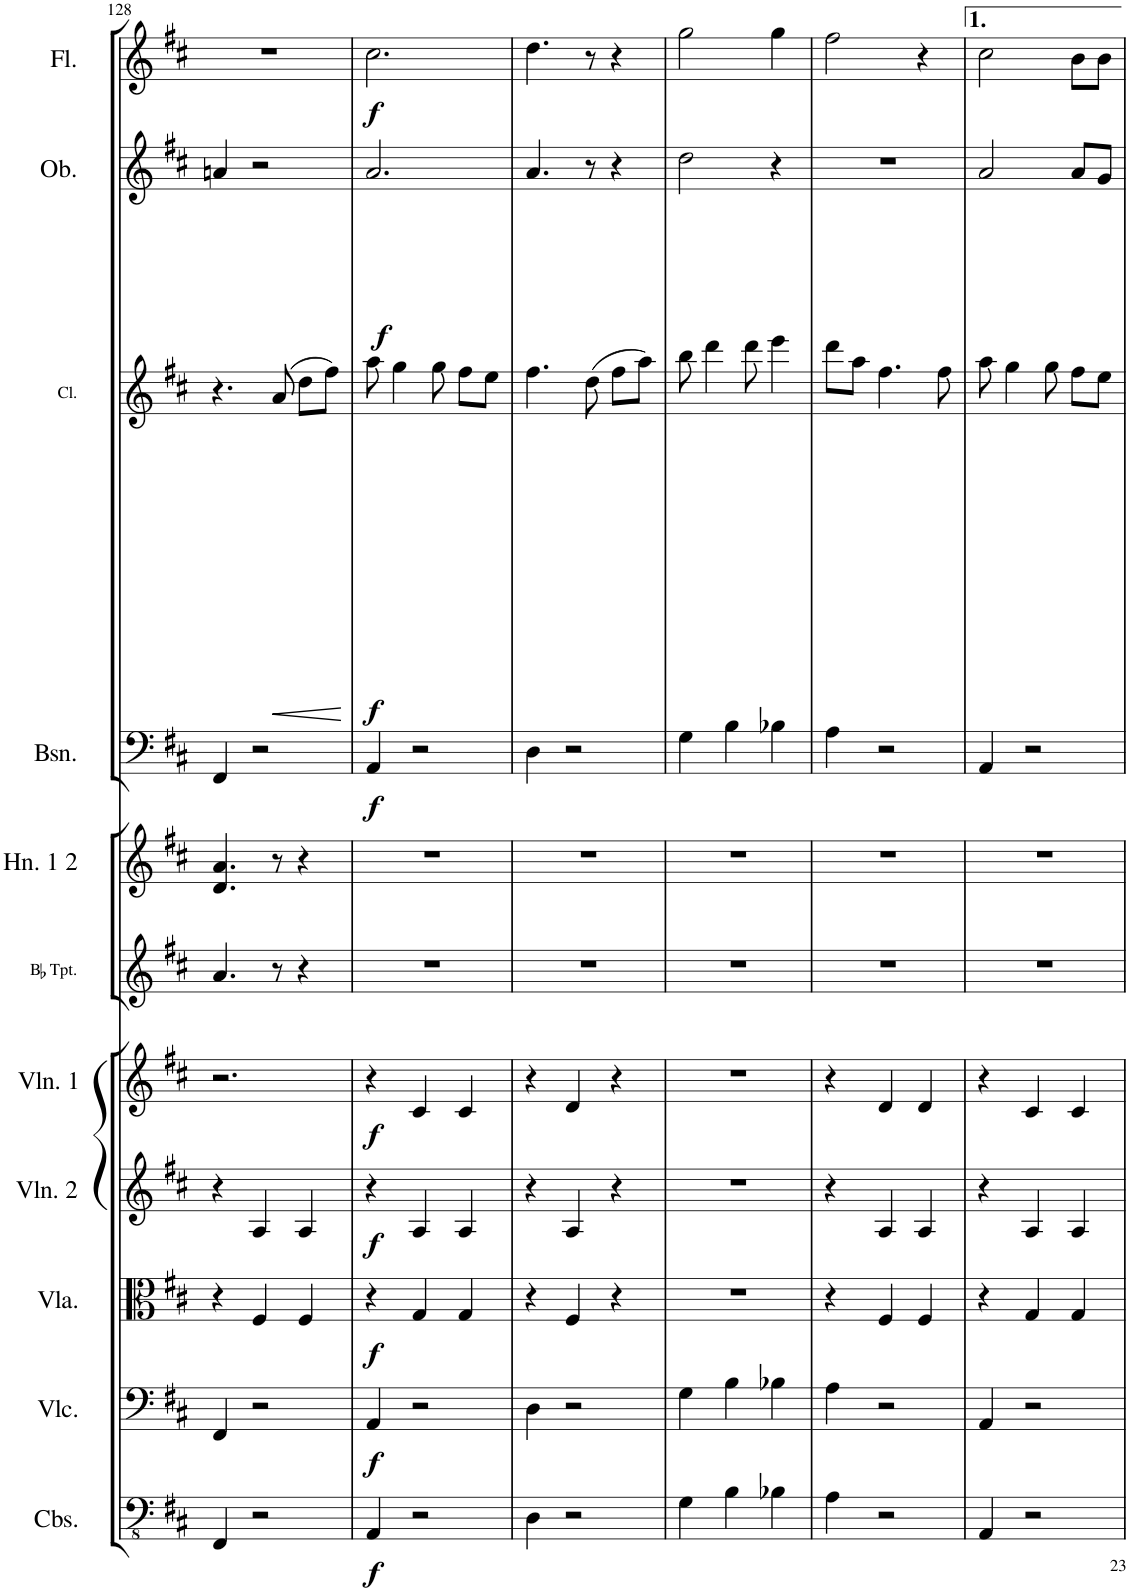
**kern	**dynam	**kern	**dynam	**kern	**dynam	**kern	**dynam	**kern	**dynam	**kern	**kern	**kern	**dynam	**kern	**dynam	**kern	**dynam	**kern	**dynam
*part11	*part11	*part10	*part10	*part9	*part9	*part8	*part8	*part7	*part7	*part6	*part5	*part4	*part4	*part3	*part3	*part2	*part2	*part1	*part1
*staff11	*staff11	*staff10	*staff10	*staff9	*staff9	*staff8	*staff8	*staff7	*staff7	*staff6	*staff5	*staff4	*staff4	*staff3	*staff3	*staff2	*staff2	*staff1	*staff1
*I"Basses	*	*I"Cellos	*	*I"Violas	*	*I"Violins 2	*	*I"Violins 1	*	*I"B Flat Trumpet	*I"F Horn 1 2	*I"Bassoon	*	*I"B Flat Clarinet	*	*I"Oboe	*	*I"Flute	*
*	*	*	*	*I'Vla.	*	*I'Vln. 2	*	*I'Vln. 1	*	*	*I'Hn. 1 2	*I'Bsn.	*	*I'Cl.	*	*I'Ob.	*	*I'Fl.	*
!!LO:PB:g=z
*clefFv4	*	*clefF4	*	*clefC3	*	*clefG2	*	*clefG2	*	*clefG2	*clefG2	*clefF4	*	*clefG2	*	*clefG2	*	*clefG2	*
*ITrd7c12	*	*	*	*	*	*	*	*	*	*ITrd1c2	*ITrd4c7	*	*	*ITrd1c2	*	*	*	*	*
*k[f#c#]	*	*k[f#c#]	*	*k[f#c#]	*	*k[f#c#]	*	*k[f#c#]	*	*k[f#c#]	*k[f#c#]	*k[f#c#]	*	*k[f#c#]	*	*k[f#c#]	*	*k[f#c#]	*
*M3/4	*	*M3/4	*	*M3/4	*	*M3/4	*	*M3/4	*	*M3/4	*M3/4	*M3/4	*	*M3/4	*	*M3/4	*	*M3/4	*
=128	=128	=128	=128	=128	=128	=128	=128	=128	=128	=128	=128	=128	=128	=128	=128	=128	=128	=128	=128
4FFF#/	.	4FF#/	.	4r	.	4r	.	2.r	.	4.a/	4.d/ 4.a/	4FF#/	.	4.r	.	4an/	.	2.r	.
2r	.	2r	.	4F#/	.	4A/	.	.	.	.	.	2r	.	.	.	2r	.	.	.
!	!	!	!	!	!	!	!	!	!	!	!	!	!	!	!LO:HP:b	!	!	!	!
.	.	.	.	.	.	.	.	.	.	8r	8r	.	.	(8a/	<	.	.	.	.
.	.	.	.	4F#/	.	4A/	.	.	.	4r	4r	.	.	8dd\L	.	.	.	.	.
.	.	.	.	.	.	.	.	.	.	.	.	.	.	8ff#\J)	.	.	.	.	.
.	.	.	.	.	.	.	.	.	.	.	.	.	.	.	[	.	.	.	.
=129	=129	=129	=129	=129	=129	=129	=129	=129	=129	=129	=129	=129	=129	=129	=129	=129	=129	=129	=129
!	!LO:DY:b	!	!LO:DY:b	!	!LO:DY:b	!	!LO:DY:b	!	!LO:DY:b	!	!	!	!LO:DY:b	!	!LO:DY:b	!	!LO:DY:b	!	!LO:DY:b
4AAA/	f	4AA/	f	4r	f	4r	f	4r	f	2.r	2.r	4AA/	f	8aa\	f	2.a/	f	2.cc#\	f
.	.	.	.	.	.	.	.	.	.	.	.	.	.	4gg\	.	.	.	.	.
2r	.	2r	.	4G/	.	4A/	.	4c#/	.	.	.	2r	.	.	.	.	.	.	.
.	.	.	.	.	.	.	.	.	.	.	.	.	.	8gg\	.	.	.	.	.
.	.	.	.	4G/	.	4A/	.	4c#/	.	.	.	.	.	8ff#\L	.	.	.	.	.
.	.	.	.	.	.	.	.	.	.	.	.	.	.	8ee\J	.	.	.	.	.
=130	=130	=130	=130	=130	=130	=130	=130	=130	=130	=130	=130	=130	=130	=130	=130	=130	=130	=130	=130
4DD\	.	4D\	.	4r	.	4r	.	4r	.	2.r	2.r	4D\	.	4.ff#\	.	4.a/	.	4.dd\	.
2r	.	2r	.	4F#/	.	4A/	.	4d/	.	.	.	2r	.	.	.	.	.	.	.
.	.	.	.	.	.	.	.	.	.	.	.	.	.	(8dd\	.	8r	.	8r	.
.	.	.	.	4r	.	4r	.	4r	.	.	.	.	.	8ff#\L	.	4r	.	4r	.
.	.	.	.	.	.	.	.	.	.	.	.	.	.	8aa\J)	.	.	.	.	.
=131	=131	=131	=131	=131	=131	=131	=131	=131	=131	=131	=131	=131	=131	=131	=131	=131	=131	=131	=131
4GG\	.	4G\	.	2.r	.	2.r	.	2.r	.	2.r	2.r	4G\	.	8bb\	.	2dd\	.	2gg\	.
.	.	.	.	.	.	.	.	.	.	.	.	.	.	4ddd\	.	.	.	.	.
4BB\	.	4B\	.	.	.	.	.	.	.	.	.	4B\	.	.	.	.	.	.	.
.	.	.	.	.	.	.	.	.	.	.	.	.	.	8ddd\	.	.	.	.	.
4BB-X\	.	4B-X\	.	.	.	.	.	.	.	.	.	4B-X\	.	4eee\	.	4r	.	4gg\	.
=132	=132	=132	=132	=132	=132	=132	=132	=132	=132	=132	=132	=132	=132	=132	=132	=132	=132	=132	=132
4AA\	.	4A\	.	4r	.	4r	.	4r	.	2.r	2.r	4A\	.	8ddd\L	.	2.r	.	2ff#\	.
.	.	.	.	.	.	.	.	.	.	.	.	.	.	8aa\J	.	.	.	.	.
2r	.	2r	.	4F#/	.	4A/	.	4d/	.	.	.	2r	.	4.ff#\	.	.	.	.	.
.	.	.	.	4F#/	.	4A/	.	4d/	.	.	.	.	.	.	.	.	.	4r	.
.	.	.	.	.	.	.	.	.	.	.	.	.	.	8ff#\	.	.	.	.	.
=133	=133	=133	=133	=133	=133	=133	=133	=133	=133	=133	=133	=133	=133	=133	=133	=133	=133	=133	=133
4AAA/	.	4AA/	.	4r	.	4r	.	4r	.	2.r	2.r	4AA/	.	8aa\	.	2a/	.	2cc#\	.
.	.	.	.	.	.	.	.	.	.	.	.	.	.	4gg\	.	.	.	.	.
2r	.	2r	.	4G/	.	4A/	.	4c#/	.	.	.	2r	.	.	.	.	.	.	.
.	.	.	.	.	.	.	.	.	.	.	.	.	.	8gg\	.	.	.	.	.
.	.	.	.	4G/	.	4A/	.	4c#/	.	.	.	.	.	8ff#\L	.	8a/L	.	8b\L	.
.	.	.	.	.	.	.	.	.	.	.	.	.	.	8ee\J	.	8g/J	.	8b\J	.
=	=	=	=	=	=	=	=	=	=	=	=	=	=	=	=	=	=	=	=
*-	*-	*-	*-	*-	*-	*-	*-	*-	*-	*-	*-	*-	*-	*-	*-	*-	*-	*-	*-
